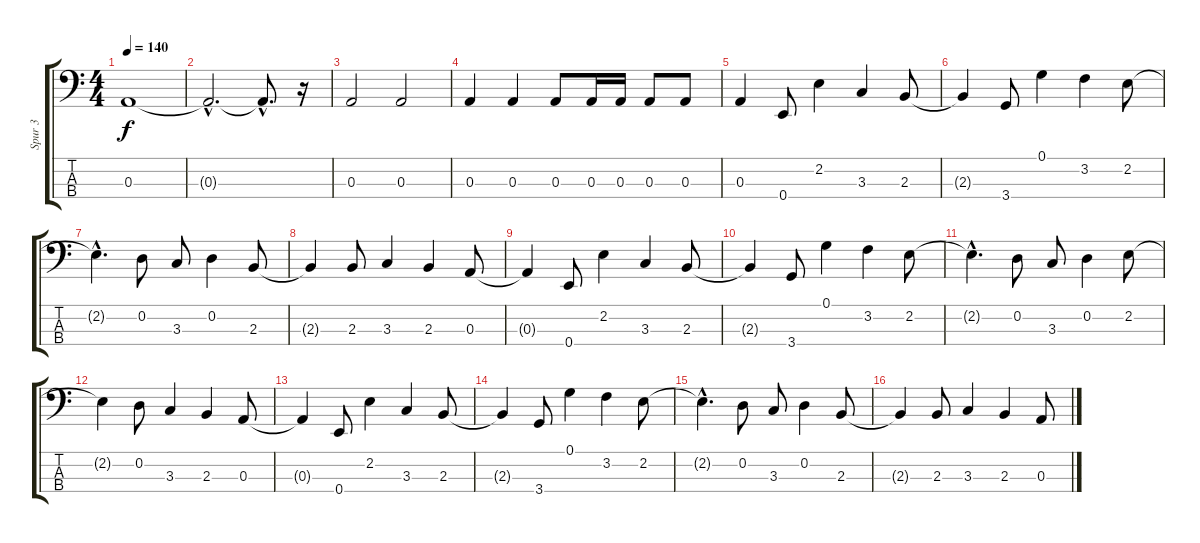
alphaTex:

\track ("Spur 3" "Spur 3") {instrument synthbass1}
\staff {score tabs}
\tuning (G2 D2 A1 E1) {hide}
\ts (4 4)
\tempo 140
\clef f4
\ks c
0.3.1{dy f} |
0.3{hac t}.2{d} 0.3{hac t}.8{d} r.16 |
0.3.2 0.3.2 |
0.3.4 0.3.4 0.3.8 0.3.16 0.3.16 0.3.8 0.3.8 |
0.3.4 0.4.8 2.2.4 3.3.4 2.3.8 |
2.3{t}.4 3.4.8 0.1.4 3.2.4 2.2.8 |
2.2{hac t}.4{d} 0.2.8 3.3.8 0.2.4 2.3.8 |
2.3{t}.4 2.3.8 3.3.4 2.3.4 0.3.8 |
0.3{t}.4 0.4.8 2.2.4 3.3.4 2.3.8 |
2.3{t}.4 3.4.8 0.1.4 3.2.4 2.2.8 |
2.2{hac t}.4{d} 0.2.8 3.3.8 0.2.4 2.2.8 |
2.2{t}.4 0.2.8 3.3.4 2.3.4 0.3.8 |
0.3{t}.4 0.4.8 2.2.4 3.3.4 2.3.8 |
2.3{t}.4 3.4.8 0.1.4 3.2.4 2.2.8 |
2.2{hac t}.4{d} 0.2.8 3.3.8 0.2.4 2.3.8 |
2.3{t}.4 2.3.8 3.3.4 2.3.4 0.3.8
